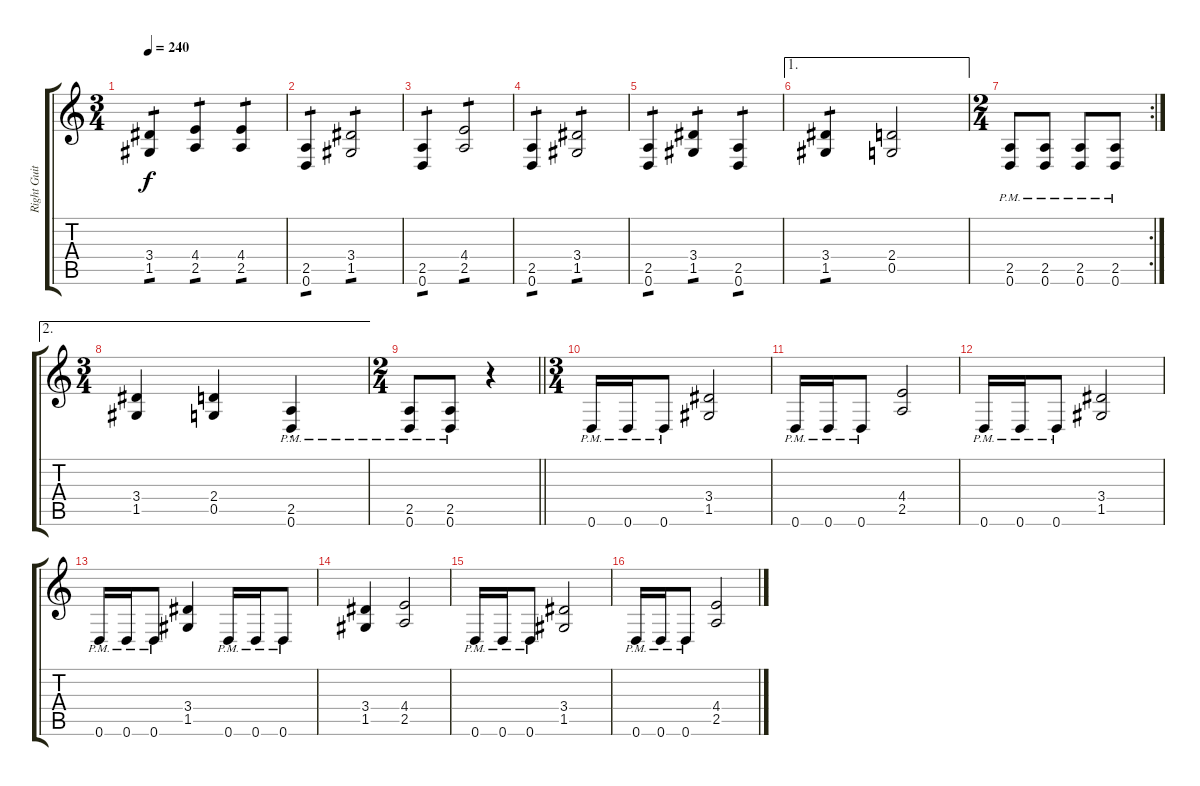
\track ("Right Guitar" "Right Guit") {instrument distortionguitar}
\staff {score tabs}
\tuning (D4 A3 F3 C3 G2 D2) {hide}
\ts (3 4)
\tempo 240
\clef g2
\ks c
(3.4 1.5).4{tp 1 dy f} (4.4 2.5).4{tp 1} (4.4 2.5).4{tp 1} |
(2.5 0.6).4{tp 1} (3.4 1.5).2{tp 1} |
(2.5 0.6).4{tp 1} (4.4 2.5).2{tp 1} |
(2.5 0.6).4{tp 1} (3.4 1.5).2{tp 1} |
(2.5 0.6).4{tp 1} (3.4 1.5).4{tp 1} (2.5 0.6).4{tp 1} |
\ae 1
(3.4 1.5).4{tp 1} (2.4 0.5).2 |
\rc 2
\ts (2 4)
(2.5{pm} 0.6{pm}).8 (2.5{pm} 0.6{pm}).8 (2.5{pm} 0.6{pm}).8 (2.5{pm} 0.6{pm}).8 |
\ae 2
\ts (3 4)
(3.4 1.5).4 (2.4 0.5).4 (2.5{pm st} 0.6{pm st}).4 |
\ts (2 4)
\barLineRight lightlight
(2.5{pm} 0.6{pm}).8 (2.5{pm} 0.6{pm}).8 r.4 |
\ts (3 4)
\section ("" "")
0.6{pm}.16 0.6{pm}.16 0.6{pm}.8 (3.4 1.5).2 |
0.6{pm}.16 0.6{pm}.16 0.6{pm}.8 (4.4 2.5).2 |
0.6{pm}.16 0.6{pm}.16 0.6{pm}.8 (3.4 1.5).2 |
0.6{pm}.16 0.6{pm}.16 0.6{pm}.8 (3.4 1.5).4 0.6{pm}.16 0.6{pm}.16 0.6{pm}.8 |
(3.4 1.5).4 (4.4 2.5).2 |
0.6{pm}.16 0.6{pm}.16 0.6{pm}.8 (3.4 1.5).2 |
0.6{pm}.16 0.6{pm}.16 0.6{pm}.8 (4.4 2.5).2
